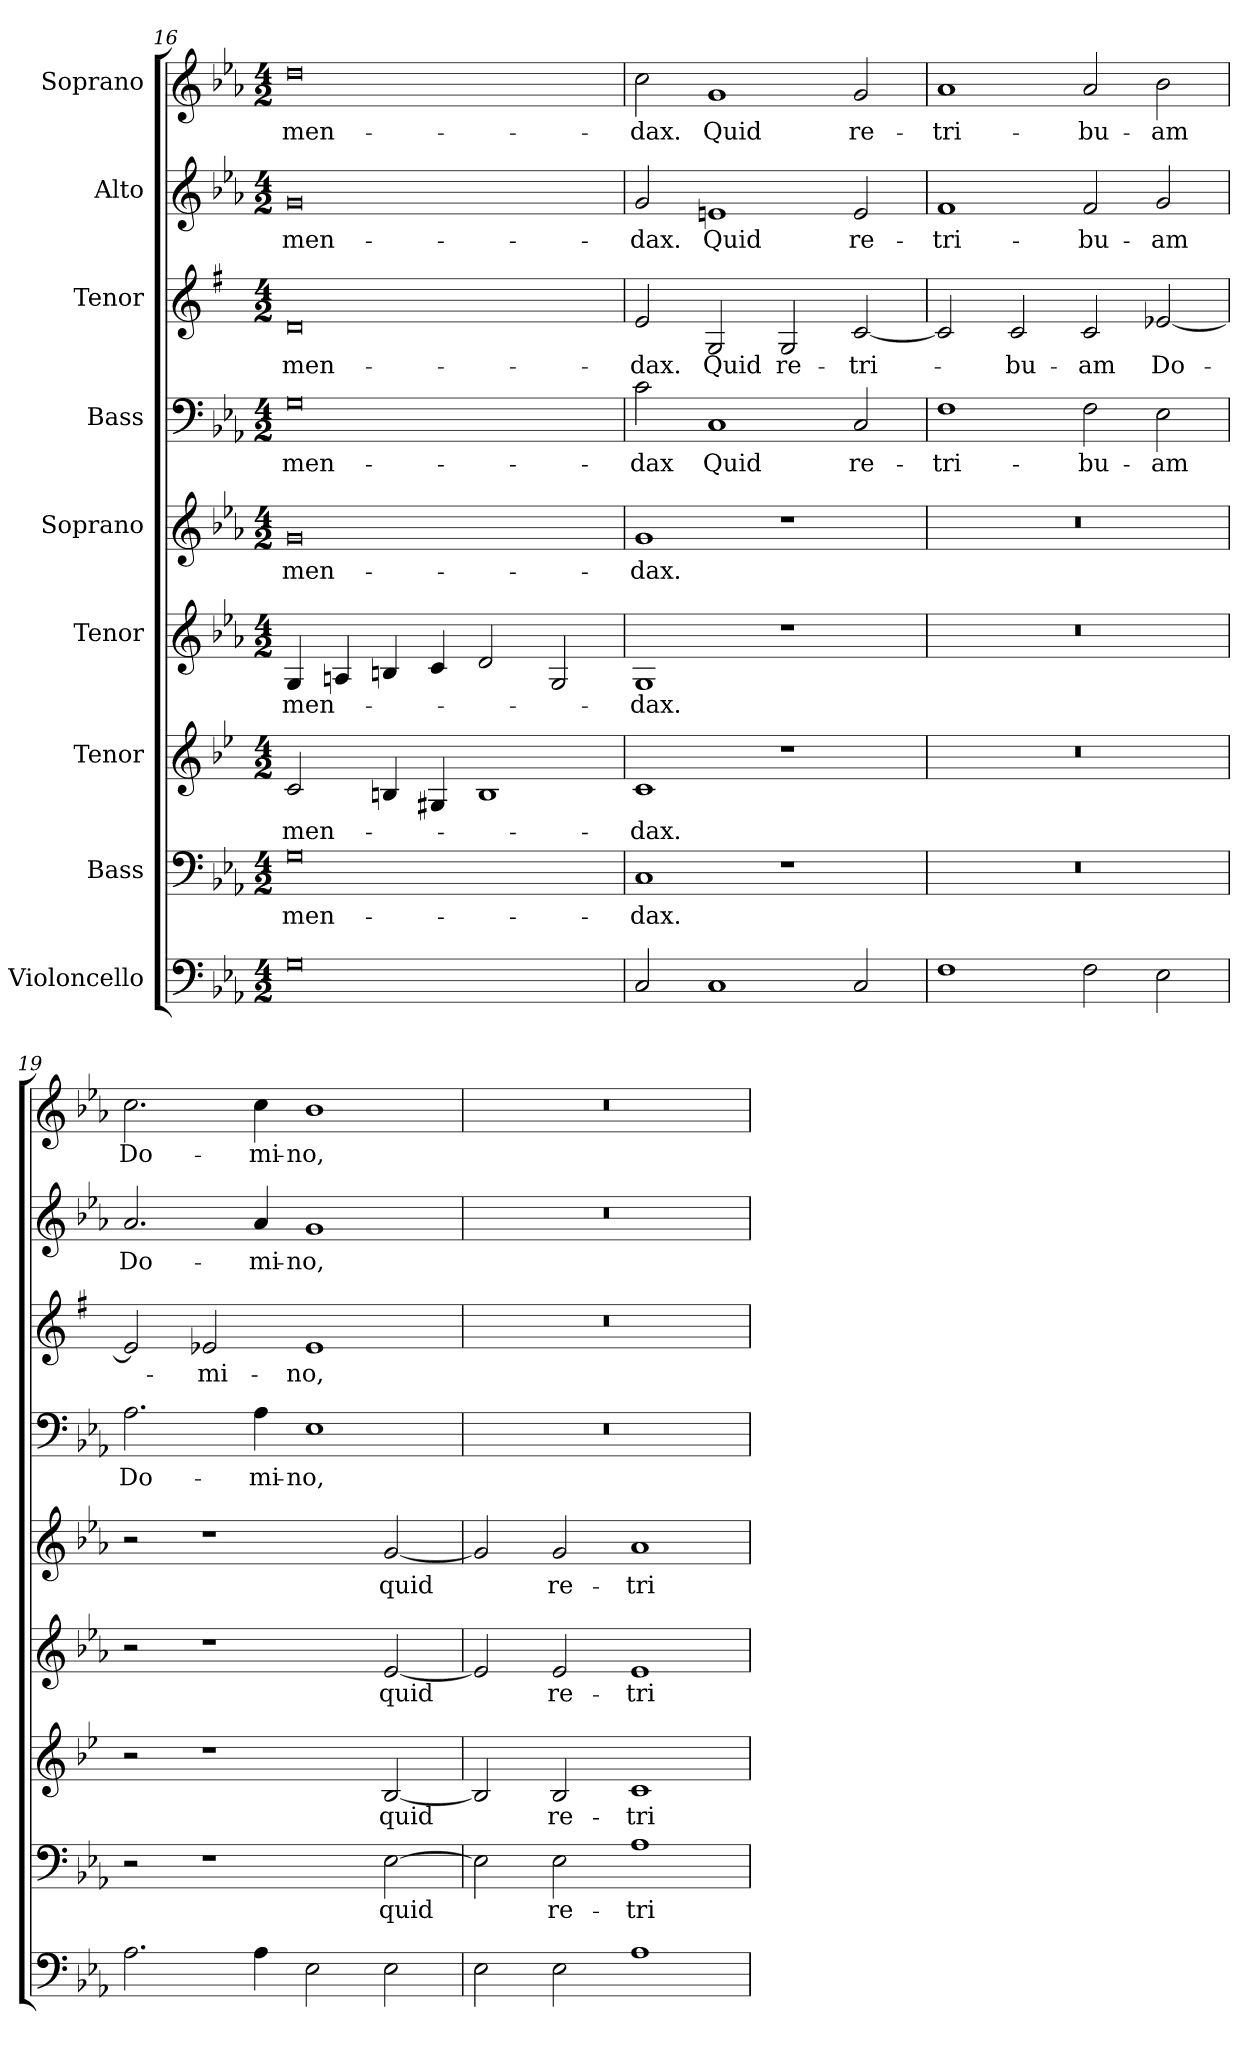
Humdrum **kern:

**kern	**kern	**text	**kern	**text	**kern	**text	**kern	**text	**kern	**text	**kern	**text	**kern	**text	**kern	**text
*part9	*part8	*part8	*part7	*part7	*part6	*part6	*part5	*part5	*part4	*part4	*part3	*part3	*part2	*part2	*part1	*part1
*staff9	*staff8	*staff8	*staff7	*staff7	*staff6	*staff6	*staff5	*staff5	*staff4	*staff4	*staff3	*staff3	*staff2	*staff2	*staff1	*staff1
*I"Violoncello	*I"Bass	*	*I"Tenor	*	*I"Tenor	*	*I"Soprano	*	*I"Bass	*	*I"Tenor	*	*I"Alto	*	*I"Soprano	*
*clefF4	*clefF4	*	*clefG2	*	*clefG2	*	*clefG2	*	*clefF4	*	*clefG2	*	*clefG2	*	*clefG2	*
*k[b-e-a-]	*k[b-e-a-]	*	*k[b-e-]	*	*k[b-e-a-]	*	*k[b-e-a-]	*	*k[b-e-a-]	*	*k[f#]	*	*k[b-e-a-]	*	*k[b-e-a-]	*
*M4/2	*M4/2	*	*M4/2	*	*M4/2	*	*M4/2	*	*M4/2	*	*M4/2	*	*M4/2	*	*M4/2	*
=16	=16	=16	=16	=16	=16	=16	=16	=16	=16	=16	=16	=16	=16	=16	=16	=16
0G	0G	men-	2c/	men-	4G/	men-	0g	men-	0G	men-	0d	men-	0g	men-	0dd	men-
.	.	.	.	.	4An/	.	.	.	.	.	.	.	.	.	.	.
.	.	.	4Bn/	.	4Bn/	.	.	.	.	.	.	.	.	.	.	.
.	.	.	4G#X/	.	4c/	.	.	.	.	.	.	.	.	.	.	.
.	.	.	1B	.	2d/	.	.	.	.	.	.	.	.	.	.	.
.	.	.	.	.	2G/	.	.	.	.	.	.	.	.	.	.	.
=17	=17	=17	=17	=17	=17	=17	=17	=17	=17	=17	=17	=17	=17	=17	=17	=17
2C/	1C	-dax.	1c	-dax.	1G	-dax.	1g	-dax.	2c\	-dax	2e/	-dax.	2g/	-dax.	2cc\	-dax.
1C	.	.	.	.	.	.	.	.	1C	Quid	2G/	Quid	1en	Quid	1g	Quid
.	1r	.	1r	.	1r	.	1r	.	.	.	2G/	re-	.	.	.	.
2C/	.	.	.	.	.	.	.	.	2C/	re-	[2c/	-tri-	2e/	re-	2g/	re-
=18	=18	=18	=18	=18	=18	=18	=18	=18	=18	=18	=18	=18	=18	=18	=18	=18
1F	0r	.	0r	.	0r	.	0r	.	1F	-tri-	2c/]	.	1f	-tri-	1a-	-tri-
.	.	.	.	.	.	.	.	.	.	.	2c/	-bu-	.	.	.	.
2F\	.	.	.	.	.	.	.	.	2F\	-bu-	2c/	-am	2f/	-bu-	2a-/	-bu-
2E-\	.	.	.	.	.	.	.	.	2E-\	-am	[2e-X/	Do-	2g/	-am	2b-\	-am
!!LO:PB:g=z
=19	=19	=19	=19	=19	=19	=19	=19	=19	=19	=19	=19	=19	=19	=19	=19	=19
2.A-\	2r	.	2r	.	2r	.	2r	.	2.A-\	Do-	2e-/]	.	2.a-/	Do-	2.cc\	Do-
.	1r	.	1r	.	1r	.	1r	.	.	.	2e-X/	-mi-	.	.	.	.
4A-\	.	.	.	.	.	.	.	.	4A-\	-mi-	.	.	4a-/	-mi-	4cc\	-mi-
2E-\	.	.	.	.	.	.	.	.	1E-	-no,	1e-	-no,	1g	-no,	1b-	-no,
2E-\	[2E-\	quid	[2B-/	quid	[2e-/	quid	[2g/	quid	.	.	.	.	.	.	.	.
=20	=20	=20	=20	=20	=20	=20	=20	=20	=20	=20	=20	=20	=20	=20	=20	=20
2E-\	2E-\]	.	2B-/]	.	2e-/]	.	2g/]	.	0r	.	0r	.	0r	.	0r	.
2E-\	2E-\	re-	2B-/	re-	2e-/	re-	2g/	re-	.	.	.	.	.	.	.	.
1A-	1A-	-tri-	1c	-tri-	1e-	-tri-	1a-	-tri-	.	.	.	.	.	.	.	.
=	=	=	=	=	=	=	=	=	=	=	=	=	=	=	=	=
*-	*-	*-	*-	*-	*-	*-	*-	*-	*-	*-	*-	*-	*-	*-	*-	*-
